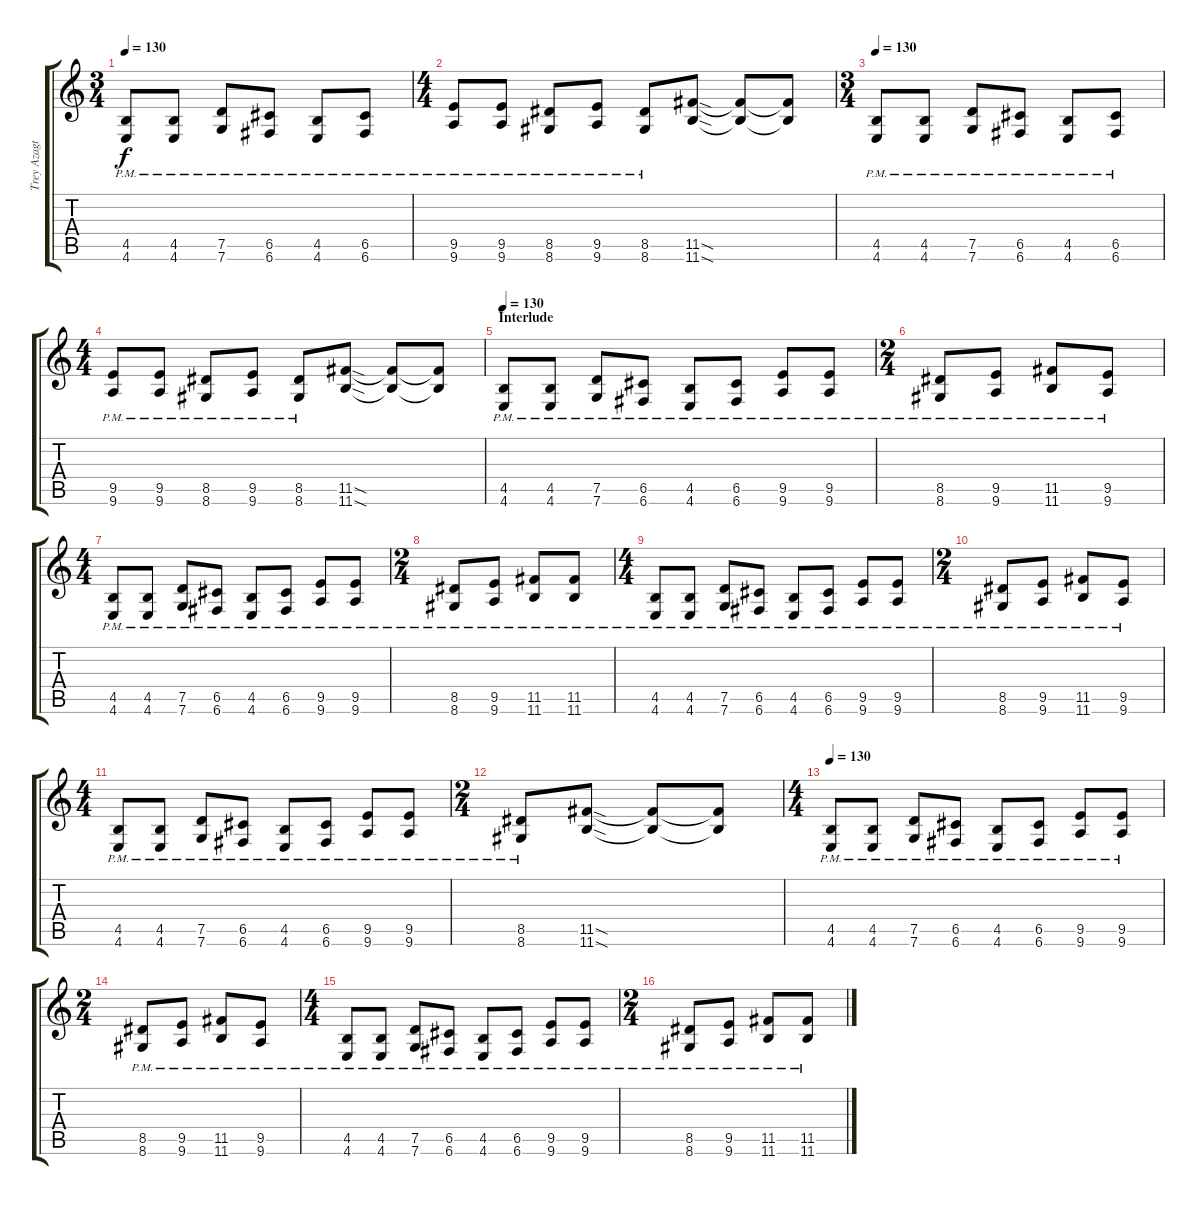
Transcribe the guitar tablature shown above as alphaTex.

\track ("Trey Azagthoth #1" "Trey Azagt") {instrument overdrivenguitar}
\staff {score tabs}
\tuning (D4 A3 F3 C3 G2 C2) {hide}
\ts (3 4)
\tempo 130
\clef g2
\ks c
(4.5{pm} 4.6{pm}).8{dy f} (4.5{pm} 4.6{pm}).8 (7.5{pm} 7.6{pm}).8 (6.5{pm} 6.6{pm}).8 (4.5{pm} 4.6{pm}).8 (6.5{pm} 6.6{pm}).8 |
\ts (4 4)
(9.5{pm} 9.6{pm}).8 (9.5{pm} 9.6{pm}).8 (8.5{pm} 8.6{pm}).8 (9.5{pm} 9.6{pm}).8 (8.5{pm} 8.6{pm}).8 (11.5{sod} 11.6{sod}).8 (11.5{t} 11.6{t}).8 (11.5{t} 11.6{t}).8 |
\ts (3 4)
\tempo 130
(4.5{pm} 4.6{pm}).8 (4.5{pm} 4.6{pm}).8 (7.5{pm} 7.6{pm}).8 (6.5{pm} 6.6{pm}).8 (4.5{pm} 4.6{pm}).8 (6.5{pm} 6.6{pm}).8 |
\ts (4 4)
(9.5{pm} 9.6{pm}).8 (9.5{pm} 9.6{pm}).8 (8.5{pm} 8.6{pm}).8 (9.5{pm} 9.6{pm}).8 (8.5{pm} 8.6{pm}).8 (11.5{sod} 11.6{sod}).8 (11.5{t} 11.6{t}).8 (11.5{t} 11.6{t}).8 |
\section ("" "Interlude")
\tempo 130
(4.5{pm} 4.6{pm}).8 (4.5{pm} 4.6{pm}).8 (7.5{pm} 7.6{pm}).8 (6.5{pm} 6.6{pm}).8 (4.5{pm} 4.6{pm}).8 (6.5{pm} 6.6{pm}).8 (9.5{pm} 9.6{pm}).8 (9.5{pm} 9.6{pm}).8 |
\ts (2 4)
(8.5{pm} 8.6{pm}).8 (9.5{pm} 9.6{pm}).8 (11.5{pm} 11.6{pm}).8 (9.5{pm} 9.6{pm}).8 |
\ts (4 4)
(4.5{pm} 4.6{pm}).8 (4.5{pm} 4.6{pm}).8 (7.5{pm} 7.6{pm}).8 (6.5{pm} 6.6{pm}).8 (4.5{pm} 4.6{pm}).8 (6.5{pm} 6.6{pm}).8 (9.5{pm} 9.6{pm}).8 (9.5{pm} 9.6{pm}).8 |
\ts (2 4)
(8.5{pm} 8.6{pm}).8 (9.5{pm} 9.6{pm}).8 (11.5{pm} 11.6{pm}).8 (11.5{pm} 11.6{pm}).8 |
\ts (4 4)
(4.5{pm} 4.6{pm}).8 (4.5{pm} 4.6{pm}).8 (7.5{pm} 7.6{pm}).8 (6.5{pm} 6.6{pm}).8 (4.5{pm} 4.6{pm}).8 (6.5{pm} 6.6{pm}).8 (9.5{pm} 9.6{pm}).8 (9.5{pm} 9.6{pm}).8 |
\ts (2 4)
(8.5{pm} 8.6{pm}).8 (9.5{pm} 9.6{pm}).8 (11.5{pm} 11.6{pm}).8 (9.5{pm} 9.6{pm}).8 |
\ts (4 4)
(4.5{pm} 4.6{pm}).8 (4.5{pm} 4.6{pm}).8 (7.5{pm} 7.6{pm}).8 (6.5{pm} 6.6{pm}).8 (4.5{pm} 4.6{pm}).8 (6.5{pm} 6.6{pm}).8 (9.5{pm} 9.6{pm}).8 (9.5{pm} 9.6{pm}).8 |
\ts (2 4)
(8.5{pm} 8.6{pm}).8 (11.5{sod} 11.6{sod}).8 (11.5{t} 11.6{t}).8 (11.5{t} 11.6{t}).8 |
\ts (4 4)
\tempo 130
(4.5{pm} 4.6{pm}).8 (4.5{pm} 4.6{pm}).8 (7.5{pm} 7.6{pm}).8 (6.5{pm} 6.6{pm}).8 (4.5{pm} 4.6{pm}).8 (6.5{pm} 6.6{pm}).8 (9.5{pm} 9.6{pm}).8 (9.5{pm} 9.6{pm}).8 |
\ts (2 4)
(8.5{pm} 8.6{pm}).8 (9.5{pm} 9.6{pm}).8 (11.5{pm} 11.6{pm}).8 (9.5{pm} 9.6{pm}).8 |
\ts (4 4)
(4.5{pm} 4.6{pm}).8 (4.5{pm} 4.6{pm}).8 (7.5{pm} 7.6{pm}).8 (6.5{pm} 6.6{pm}).8 (4.5{pm} 4.6{pm}).8 (6.5{pm} 6.6{pm}).8 (9.5{pm} 9.6{pm}).8 (9.5{pm} 9.6{pm}).8 |
\ts (2 4)
(8.5{pm} 8.6{pm}).8 (9.5{pm} 9.6{pm}).8 (11.5{pm} 11.6{pm}).8 (11.5{pm} 11.6{pm}).8
